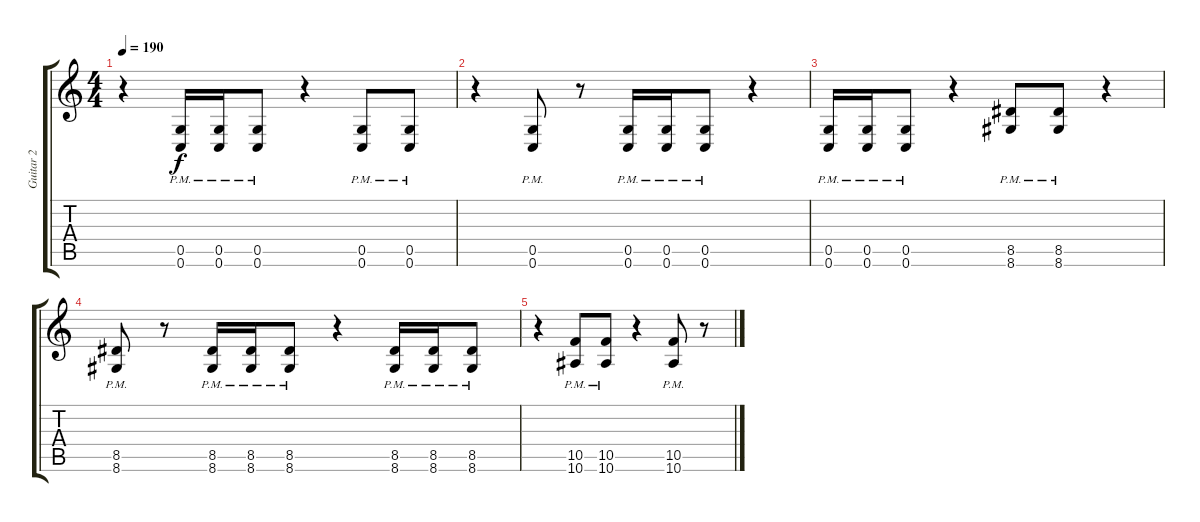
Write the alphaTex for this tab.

\track ("Guitar 2" "Guitar 2") {instrument overdrivenguitar}
\staff {score tabs}
\tuning (D4 A3 F3 C3 G2 C2) {hide}
\ts (4 4)
\tempo 190
\clef g2
\ks c
r.4{dy f} (0.5{pm} 0.6{pm}).16 (0.5{pm} 0.6{pm}).16 (0.5{pm} 0.6{pm}).8 r.4 (0.5{pm} 0.6{pm}).8 (0.5{pm} 0.6{pm}).8 |
r.4 (0.5{pm} 0.6{pm}).8 r.8 (0.5{pm} 0.6{pm}).16 (0.5{pm} 0.6{pm}).16 (0.5{pm} 0.6{pm}).8 r.4 |
(0.5{pm} 0.6{pm}).16 (0.5{pm} 0.6{pm}).16 (0.5{pm} 0.6{pm}).8 r.4 (8.5{pm} 8.6{pm}).8 (8.5{pm} 8.6{pm}).8 r.4 |
(8.5{pm} 8.6{pm}).8 r.8 (8.5{pm} 8.6{pm}).16 (8.5{pm} 8.6{pm}).16 (8.5{pm} 8.6{pm}).8 r.4 (8.5{pm} 8.6{pm}).16 (8.5{pm} 8.6{pm}).16 (8.5{pm} 8.6{pm}).8 |
r.4 (10.5{pm} 10.6{pm}).8 (10.5{pm} 10.6{pm}).8 r.4 (10.5{pm} 10.6{pm}).8 r.8
